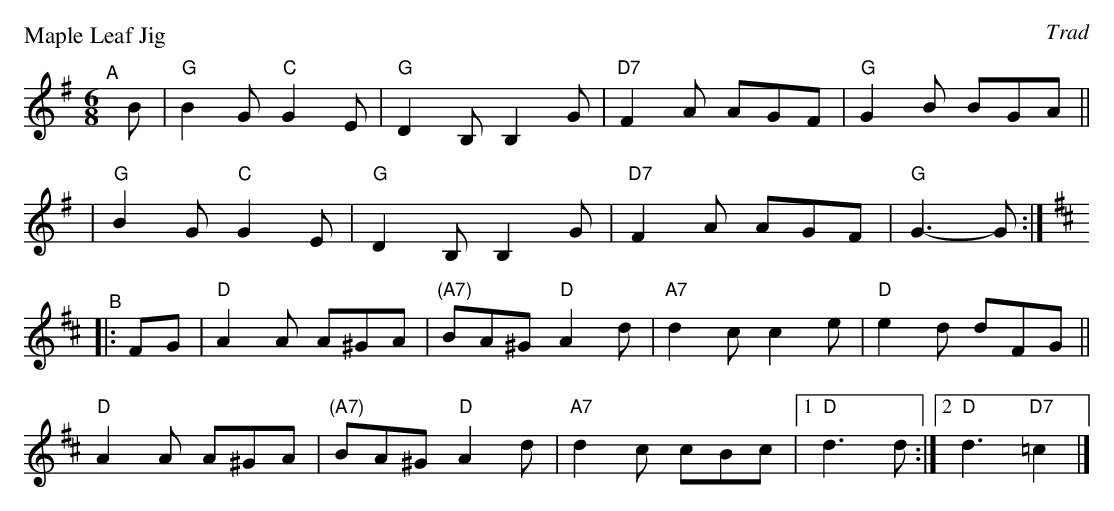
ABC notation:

X:1
P: Maple Leaf Jig
C: Trad
M: 6/8
L: 1/8
K: G
"^A"[|] B \
| "G"B2G "C"G2E | "G"D2B, B,2G | "D7"F2A AGF | "G"G2B BGA ||
| "G"B2G "C"G2E | "G"D2B, B,2G | "D7"F2A AGF | "G"G3- G :|
K: D
"^B"\
|: FG |\
"D"A2A A^GA | "(A7)"BA^G "D"A2d | "A7"d2c c2e | "D"e2d dFG ||
"D"A2A A^GA | "(A7)"BA^G "D"A2d | "A7"d2c cBc |[1 "D"d3 d :|[2 "D"d3 "D7"=c2 |]
